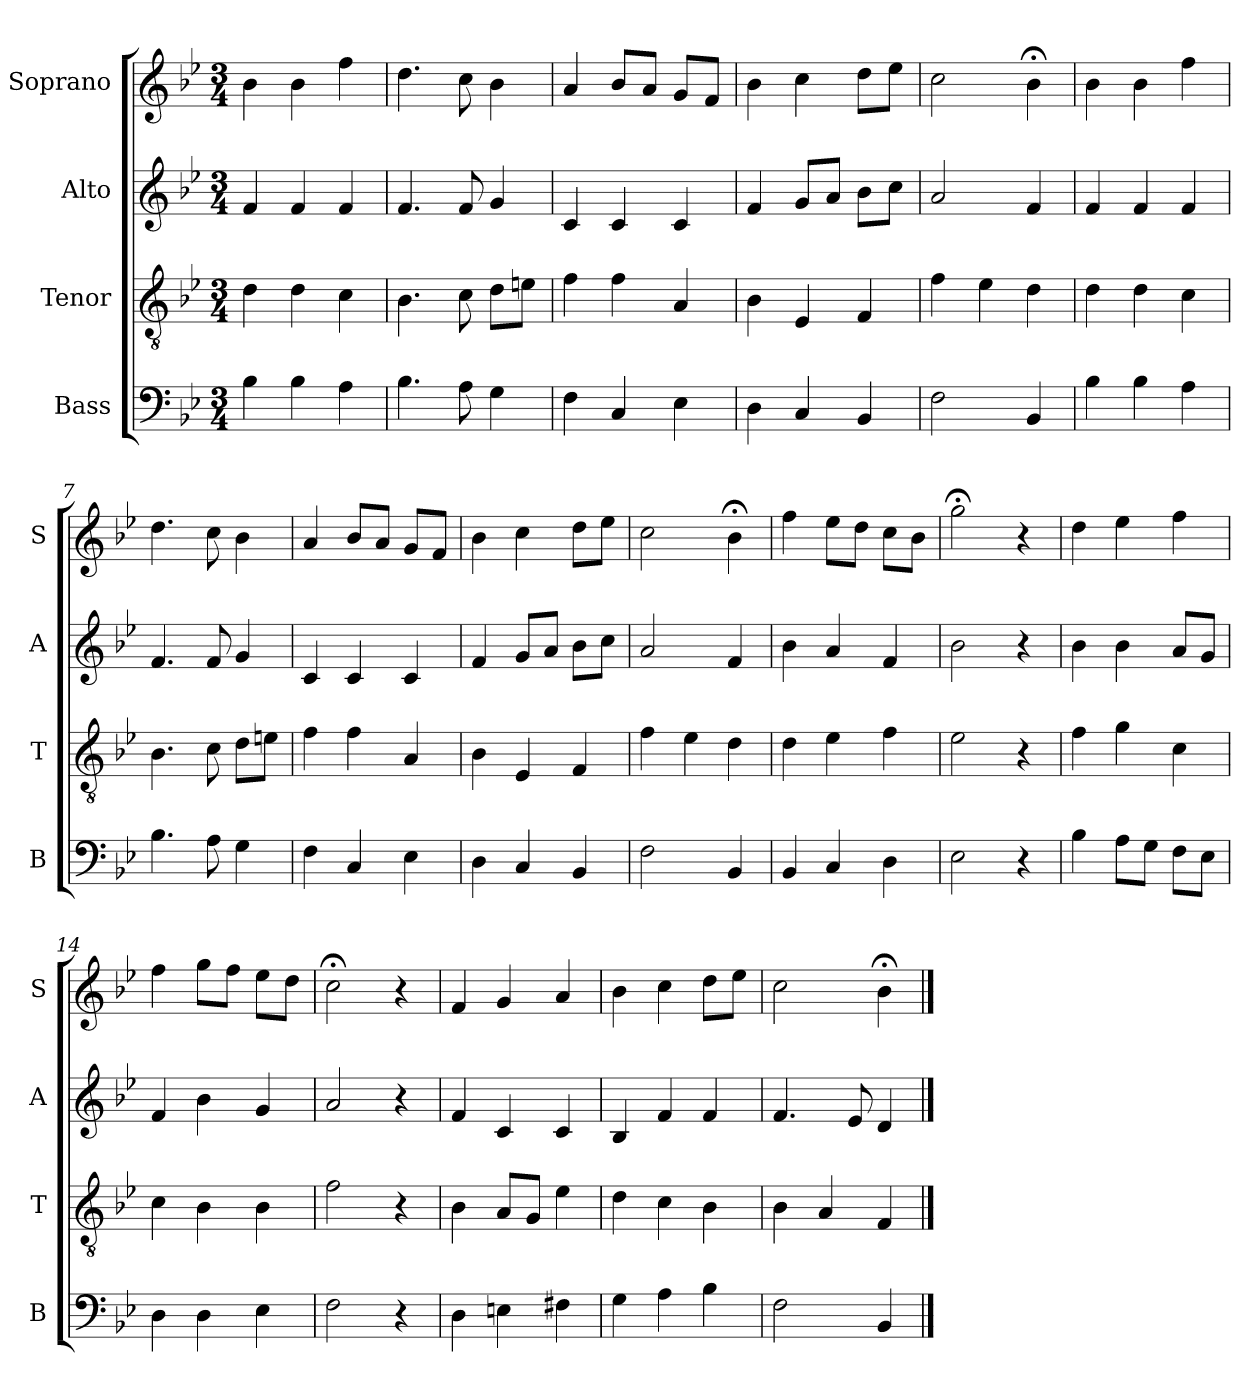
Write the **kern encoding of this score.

**kern	**kern	**kern	**kern
*part4	*part3	*part2	*part1
*staff4	*staff3	*staff2	*staff1
*I"Bass	*I"Tenor	*I"Alto	*I"Soprano
*I'B	*I'T	*I'A	*I'S
*clefF4	*clefGv2	*clefG2	*clefG2
*k[b-e-]	*k[b-e-]	*k[b-e-]	*k[b-e-]
*B-:	*B-:	*B-:	*B-:
*M3/4	*M3/4	*M3/4	*M3/4
=1	=1	=1	=1
4B-\	4d\	4f/	4b-\
4B-\	4d\	4f/	4b-\
4A\	4c\	4f/	4ff\
=2	=2	=2	=2
4.B-\	4.B-\	4.f/	4.dd\
8A\	8c\	8f/	8cc\
4G\	8d\L	4g/	4b-\
.	8en\J	.	.
=3	=3	=3	=3
4F\	4f\	4c/	4a/
4C/	4f\	4c/	8b-/L
.	.	.	8a/J
4E-\	4A/	4c/	8g/L
.	.	.	8f/J
=4	=4	=4	=4
4D\	4B-\	4f/	4b-\
4C/	4E-/	8g/L	4cc\
.	.	8a/J	.
4BB-/	4F/	8b-\L	8dd\L
.	.	8cc\J	8ee-\J
=5	=5	=5	=5
2F\	4f\	2a/	2cc\
.	4e-\	.	.
4BB-/	4d\	4f/	4b-;<\
=6	=6	=6	=6
4B-\	4d\	4f/	4b-\
4B-\	4d\	4f/	4b-\
4A\	4c\	4f/	4ff\
!!LO:LB:g=z
=7	=7	=7	=7
4.B-\	4.B-\	4.f/	4.dd\
8A\	8c\	8f/	8cc\
4G\	8d\L	4g/	4b-\
.	8en\J	.	.
=8	=8	=8	=8
4F\	4f\	4c/	4a/
4C/	4f\	4c/	8b-/L
.	.	.	8a/J
4E-\	4A/	4c/	8g/L
.	.	.	8f/J
=9	=9	=9	=9
4D\	4B-\	4f/	4b-\
4C/	4E-/	8g/L	4cc\
.	.	8a/J	.
4BB-/	4F/	8b-\L	8dd\L
.	.	8cc\J	8ee-\J
=10	=10	=10	=10
2F\	4f\	2a/	2cc\
.	4e-\	.	.
4BB-/	4d\	4f/	4b-;<\
=11	=11	=11	=11
4BB-/	4d\	4b-\	4ff\
4C/	4e-\	4a/	8ee-\L
.	.	.	8dd\J
4D\	4f\	4f/	8cc\L
.	.	.	8b-\J
=12	=12	=12	=12
2E-\	2e-\	2b-\	2gg;<\
4r	4r	4r	4r
!!LO:LB:g=z
=13	=13	=13	=13
4B-\	4f\	4b-\	4dd\
8A\L	4g\	4b-\	4ee-\
8G\J	.	.	.
8F\L	4c\	8a/L	4ff\
8E-\J	.	8g/J	.
=14	=14	=14	=14
4D\	4c\	4f/	4ff\
4D\	4B-\	4b-\	8gg\L
.	.	.	8ff\J
4E-\	4B-\	4g/	8ee-\L
.	.	.	8dd\J
=15	=15	=15	=15
2F\	2f\	2a/	2cc;<\
4r	4r	4r	4r
=16	=16	=16	=16
4D\	4B-\	4f/	4f/
4En\	8A/L	4c/	4g/
.	8G/J	.	.
4F#X\	4e-\	4c/	4a/
=17	=17	=17	=17
4G\	4d\	4B-/	4b-\
4A\	4c\	4f/	4cc\
4B-\	4B-\	4f/	8dd\L
.	.	.	8ee-\J
=18	=18	=18	=18
2F\	4B-\	4.f/	2cc\
.	4A/	.	.
.	.	8e-/	.
4BB-/	4F/	4d/	4b-;<\
==	==	==	==
*-	*-	*-	*-
